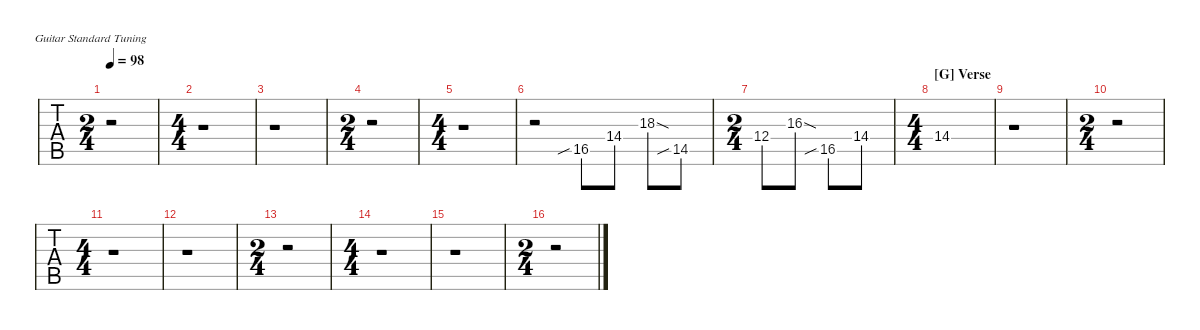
\defaultSystemsLayout 4
\hideDynamics
\bracketExtendMode nobrackets
\otherSystemsTrackNameOrientation horizontal
\track ("Guitar Harmonies" " ") {instrument distortionguitar}
\staff {tabs}
\tuning (E4 B3 G3 D3 A2 E2)
\ts (2 4)
\beaming (8 2 2)
\tempo 98
\clef g2
\ks eminor
r.2{dy mf} |
\ts (4 4)
\beaming (8 2 2 2 2)
r.1 |
r.1 |
\ts (2 4)
\beaming (8 2 2)
r.2 |
\ts (4 4)
\beaming (8 2 2 2 2)
r.1 |
r.2 16.5{sib acc #}.8 14.4{acc forcenatural}.8 18.3{sod acc #}.8 14.5{sib acc forcenatural}.8 |
\ts (2 4)
\beaming (8 2 2)
12.4{acc forcenatural}.8 16.3{sod acc forcenatural}.8 16.5{sib acc #}.8 14.4{acc forcenatural}.8 |
\ts (4 4)
\beaming (8 2 2 2 2)
\section ("G" "Verse")
14.4{acc forcenatural}.1 |
r.1 |
\ts (2 4)
\beaming (8 2 2)
r.2 |
\ts (4 4)
\beaming (8 2 2 2 2)
r.1 |
r.1 |
\ts (2 4)
\beaming (8 2 2)
r.2 |
\ts (4 4)
\beaming (8 2 2 2 2)
r.1 |
r.1 |
\ts (2 4)
\beaming (8 2 2)
r.2
